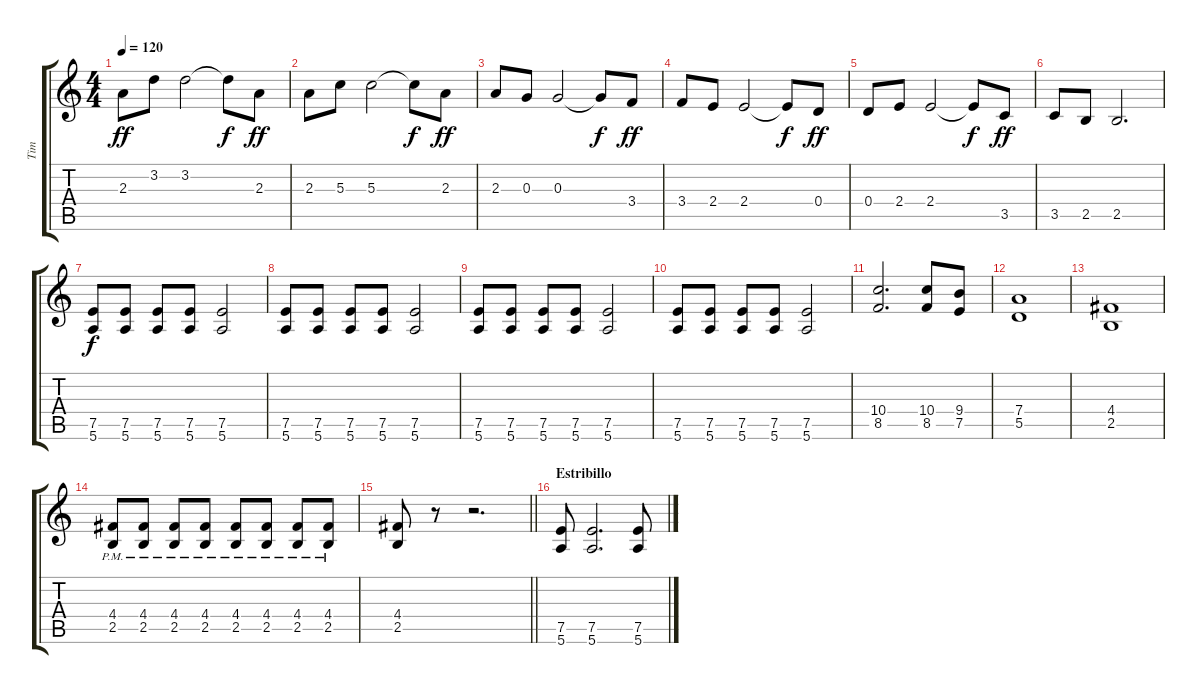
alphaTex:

\track ("Tim" "Tim") {instrument distortionguitar}
\staff {score tabs}
\tuning (E4 B3 G3 D3 A2 E2) {hide}
\ts (4 4)
\tempo 120
\clef g2
\ks c
2.3.8{dy ff} 3.2.8 3.2.2 3.2{t}.8{dy f} 2.3.8{dy ff} |
2.3.8 5.3.8 5.3.2 5.3{t}.8{dy f} 2.3.8{dy ff} |
2.3.8 0.3.8 0.3.2 0.3{t}.8{dy f} 3.4.8{dy ff} |
3.4.8 2.4.8 2.4.2 2.4{t}.8{dy f} 0.4.8{dy ff} |
0.4.8 2.4.8 2.4.2 2.4{t}.8{dy f} 3.5.8{dy ff} |
3.5.8 2.5.8 2.5.2{d} |
(7.5 5.6).8{dy f} (7.5 5.6).8 (7.5 5.6).8 (7.5 5.6).8 (7.5 5.6).2 |
(7.5 5.6).8 (7.5 5.6).8 (7.5 5.6).8 (7.5 5.6).8 (7.5 5.6).2 |
(7.5 5.6).8 (7.5 5.6).8 (7.5 5.6).8 (7.5 5.6).8 (7.5 5.6).2 |
(7.5 5.6).8 (7.5 5.6).8 (7.5 5.6).8 (7.5 5.6).8 (7.5 5.6).2 |
(10.4 8.5).2{d} (10.4 8.5).8 (9.4 7.5).8 |
(7.4 5.5).1 |
(4.4 2.5).1 |
(4.4{pm} 2.5{pm}).8 (4.4{pm} 2.5{pm}).8 (4.4{pm} 2.5{pm}).8 (4.4{pm} 2.5{pm}).8 (4.4{pm} 2.5{pm}).8 (4.4{pm} 2.5{pm}).8 (4.4{pm} 2.5{pm}).8 (4.4{pm} 2.5{pm}).8 |
\barLineRight lightlight
(4.4 2.5).8 r.8 r.2{d} |
\section ("" "Estribillo")
(7.5 5.6).8 (7.5 5.6).2{d} (7.5 5.6).8
